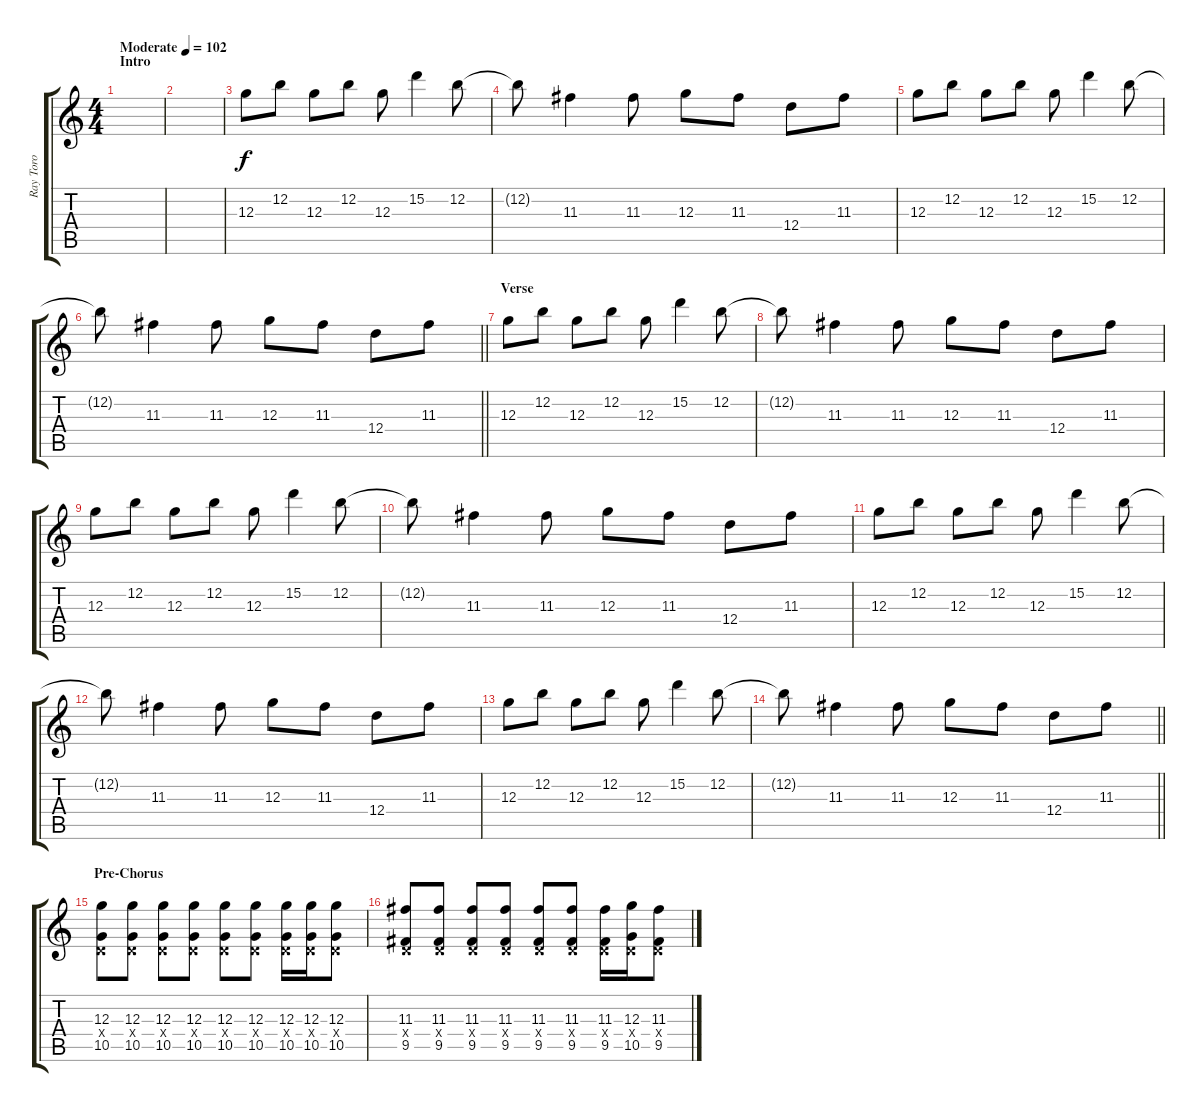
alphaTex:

\track ("Ray Toro" "Ray Toro") {instrument distortionguitar}
\staff {score tabs}
\tuning (E4 B3 G3 D3 A2 E2) {hide}
\ts (4 4)
\section ("" "Intro")
\tempo (102 "Moderate")
\clef g2
\ks c
|
|
12.3.8 12.2.8 12.3.8 12.2.8 12.3.8 15.2.4 12.2.8 |
12.2{t}.8 11.3.4 11.3.8 12.3.8 11.3.8 12.4.8 11.3.8 |
12.3.8 12.2.8 12.3.8 12.2.8 12.3.8 15.2.4 12.2.8 |
\barLineRight lightlight
12.2{t}.8 11.3.4 11.3.8 12.3.8 11.3.8 12.4.8 11.3.8 |
\section ("" "Verse")
12.3.8 12.2.8 12.3.8 12.2.8 12.3.8 15.2.4 12.2.8 |
12.2{t}.8 11.3.4 11.3.8 12.3.8 11.3.8 12.4.8 11.3.8 |
12.3.8 12.2.8 12.3.8 12.2.8 12.3.8 15.2.4 12.2.8 |
12.2{t}.8 11.3.4 11.3.8 12.3.8 11.3.8 12.4.8 11.3.8 |
12.3.8 12.2.8 12.3.8 12.2.8 12.3.8 15.2.4 12.2.8 |
12.2{t}.8 11.3.4 11.3.8 12.3.8 11.3.8 12.4.8 11.3.8 |
12.3.8 12.2.8 12.3.8 12.2.8 12.3.8 15.2.4 12.2.8 |
\barLineRight lightlight
12.2{t}.8 11.3.4 11.3.8 12.3.8 11.3.8 12.4.8 11.3.8 |
\section ("" "Pre-Chorus")
(12.3 0.4{x} 10.5).8 (12.3 0.4{x} 10.5).8 (12.3 0.4{x} 10.5).8 (12.3 0.4{x} 10.5).8 (12.3 0.4{x} 10.5).8 (12.3 0.4{x} 10.5).8 (12.3 0.4{x} 10.5).16 (12.3 0.4{x} 10.5).16 (12.3 0.4{x} 10.5).8 |
(11.3 0.4{x} 9.5).8 (11.3 0.4{x} 9.5).8 (11.3 0.4{x} 9.5).8 (11.3 0.4{x} 9.5).8 (11.3 0.4{x} 9.5).8 (11.3 0.4{x} 9.5).8 (11.3 0.4{x} 9.5).16 (12.3 0.4{x} 10.5).16 (11.3 0.4{x} 9.5).8
